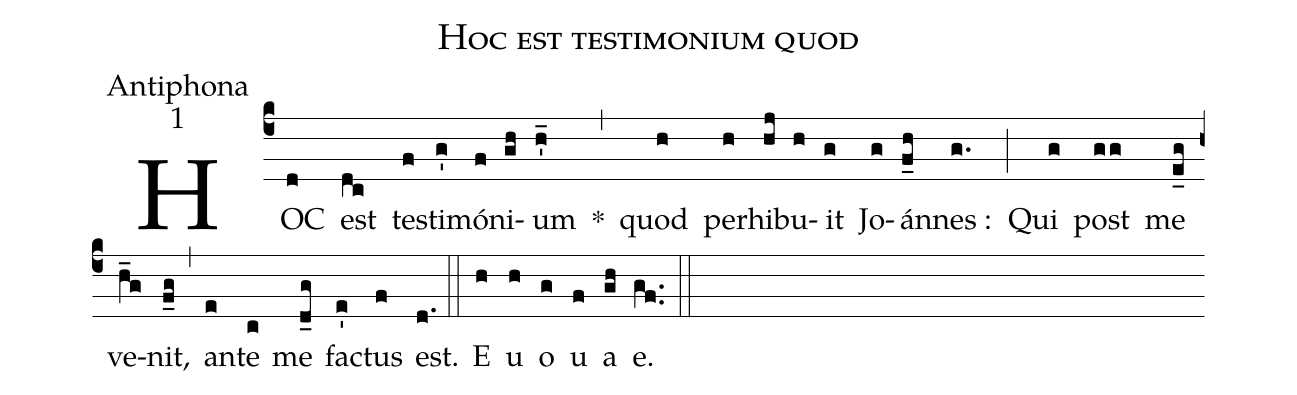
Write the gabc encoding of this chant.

name:Hoc est testimonium quod;
office-part:Antiphona;
mode:1;
%%
(c4) HOC(d) est(dc) te(f)sti(g')mó(f)ni(gh)um(h_') *(,) quod(h) per(h)hi(hj)bu(h)it(g) Jo(g)án(f_h)nes :(g.) (;) Qui(g) post(gg) me(e_g) ve(h_g)nit,(f_g) (,) an(e)te(c) me(d_g) fac(e')tus(f) est.(d.) (::)
<eu>E(h) u(h) o(g) u(f) a(gh) e.</eu>(gf..) (::)
